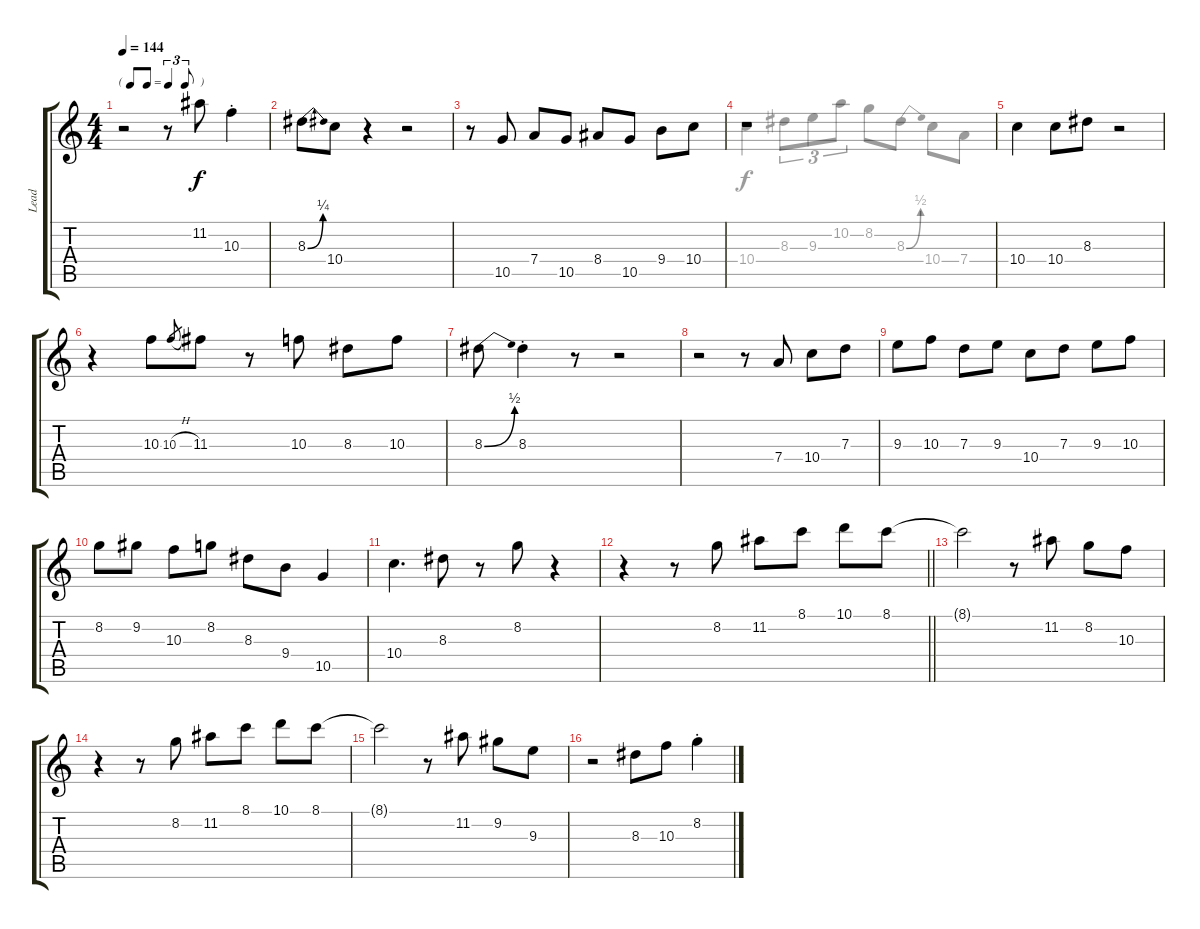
\track ("Lead" "Lead") {instrument electricguitarjazz}
\staff {score tabs}
\tuning (E4 B3 G3 D3 A2 E2) {hide}
\voice
\ts (4 4)
\tf triplet8th
\tempo 144
\clef g2
\ks c
r.2{dy f instrument electricguitarjazz} r.8 11.2.8 10.3{st}.4 |
8.3{be (bend 0 0 60 1)}.8 10.4.8 r.4 r.2 |
r.8 10.5.8 7.4.8 10.5.8 8.4.8 10.5.8 9.4.8 10.4.8 |
r.1 |
10.4.4 10.4.8 8.3.8 r.2 |
r.4 10.3.8 10.3{h}.8{gr} 11.3.8 r.8 10.3.8 8.3.8 10.3.8 |
8.3{be (bend 0 0 60 2)}.8 8.3{st}.4 r.8 r.2 |
r.2 r.8 7.4.8 10.4.8 7.3.8 |
9.3.8 10.3.8 7.3.8 9.3.8 10.4.8 7.3.8 9.3.8 10.3.8 |
8.2.8 9.2.8 10.3.8 8.2.8 8.3.8 9.4.8 10.5.4 |
10.4.4{d} 8.3.8 r.8 8.2.8 r.4 |
\barLineRight lightlight
r.4 r.8 8.2.8 11.2.8 8.1.8 10.1.8 8.1.8 |
8.1{t}.2 r.8 11.2.8 8.2.8 10.3.8 |
r.4 r.8 8.2.8 11.2.8 8.1.8 10.1.8 8.1.8 |
8.1{t}.2 r.8 11.2.8 9.2.8 9.3.8 |
r.2 8.3.8 10.3.8 8.2{st}.4
\voice
\clef g2
\ottava regular
\simile none
\ks c
|
|
|
10.4.4 8.3.8{tu (3 2)} 9.3.8{tu (3 2)} 10.2.8{tu (3 2)} 8.2.8 8.3{be (bend 0 0 60 2)}.8 10.4.8 7.4.8 |
|
|
|
|
|
|
|
\barLineRight lightlight
|
|
|
|
